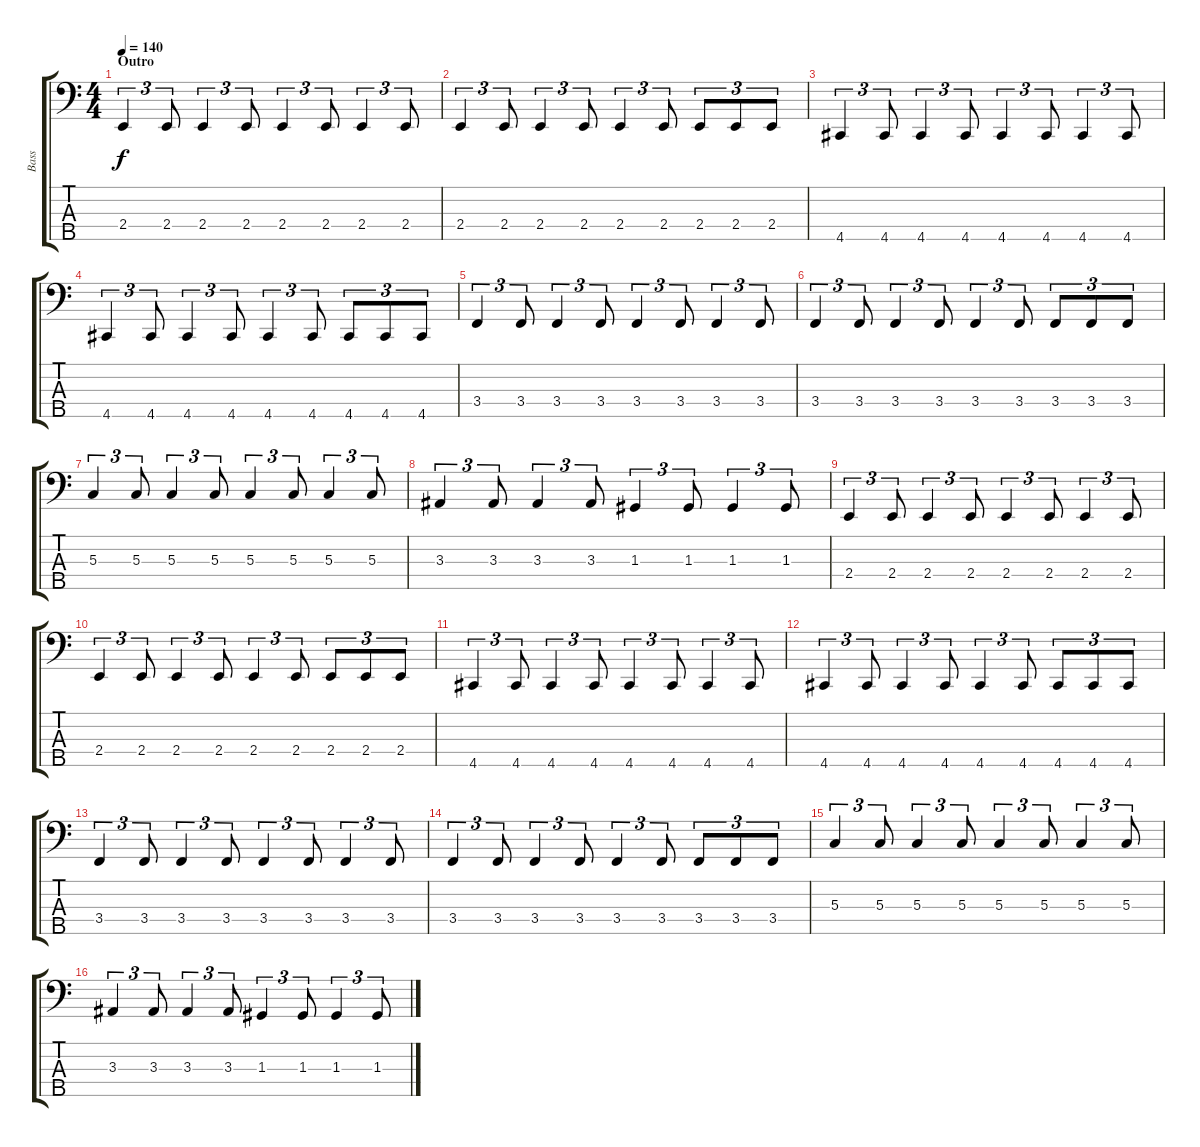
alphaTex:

\track ("Bass" "Bass") {instrument electricbassfinger}
\staff {score tabs}
\tuning (F2 C2 G1 D1 A0) {hide}
\ts (4 4)
\section ("" "Outro")
\tempo 140
\clef f4
\ks c
2.4.4{tu (3 2) dy f} 2.4.8{tu (3 2)} 2.4.4{tu (3 2)} 2.4.8{tu (3 2)} 2.4.4{tu (3 2)} 2.4.8{tu (3 2)} 2.4.4{tu (3 2)} 2.4.8{tu (3 2)} |
2.4.4{tu (3 2)} 2.4.8{tu (3 2)} 2.4.4{tu (3 2)} 2.4.8{tu (3 2)} 2.4.4{tu (3 2)} 2.4.8{tu (3 2)} 2.4.8{tu (3 2)} 2.4.8{tu (3 2)} 2.4.8{tu (3 2)} |
4.5.4{tu (3 2)} 4.5.8{tu (3 2)} 4.5.4{tu (3 2)} 4.5.8{tu (3 2)} 4.5.4{tu (3 2)} 4.5.8{tu (3 2)} 4.5.4{tu (3 2)} 4.5.8{tu (3 2)} |
4.5.4{tu (3 2)} 4.5.8{tu (3 2)} 4.5.4{tu (3 2)} 4.5.8{tu (3 2)} 4.5.4{tu (3 2)} 4.5.8{tu (3 2)} 4.5.8{tu (3 2)} 4.5.8{tu (3 2)} 4.5.8{tu (3 2)} |
3.4.4{tu (3 2)} 3.4.8{tu (3 2)} 3.4.4{tu (3 2)} 3.4.8{tu (3 2)} 3.4.4{tu (3 2)} 3.4.8{tu (3 2)} 3.4.4{tu (3 2)} 3.4.8{tu (3 2)} |
3.4.4{tu (3 2)} 3.4.8{tu (3 2)} 3.4.4{tu (3 2)} 3.4.8{tu (3 2)} 3.4.4{tu (3 2)} 3.4.8{tu (3 2)} 3.4.8{tu (3 2)} 3.4.8{tu (3 2)} 3.4.8{tu (3 2)} |
5.3.4{tu (3 2)} 5.3.8{tu (3 2)} 5.3.4{tu (3 2)} 5.3.8{tu (3 2)} 5.3.4{tu (3 2)} 5.3.8{tu (3 2)} 5.3.4{tu (3 2)} 5.3.8{tu (3 2)} |
3.3.4{tu (3 2)} 3.3.8{tu (3 2)} 3.3.4{tu (3 2)} 3.3.8{tu (3 2)} 1.3.4{tu (3 2)} 1.3.8{tu (3 2)} 1.3.4{tu (3 2)} 1.3.8{tu (3 2)} |
2.4.4{tu (3 2)} 2.4.8{tu (3 2)} 2.4.4{tu (3 2)} 2.4.8{tu (3 2)} 2.4.4{tu (3 2)} 2.4.8{tu (3 2)} 2.4.4{tu (3 2)} 2.4.8{tu (3 2)} |
2.4.4{tu (3 2)} 2.4.8{tu (3 2)} 2.4.4{tu (3 2)} 2.4.8{tu (3 2)} 2.4.4{tu (3 2)} 2.4.8{tu (3 2)} 2.4.8{tu (3 2)} 2.4.8{tu (3 2)} 2.4.8{tu (3 2)} |
4.5.4{tu (3 2)} 4.5.8{tu (3 2)} 4.5.4{tu (3 2)} 4.5.8{tu (3 2)} 4.5.4{tu (3 2)} 4.5.8{tu (3 2)} 4.5.4{tu (3 2)} 4.5.8{tu (3 2)} |
4.5.4{tu (3 2)} 4.5.8{tu (3 2)} 4.5.4{tu (3 2)} 4.5.8{tu (3 2)} 4.5.4{tu (3 2)} 4.5.8{tu (3 2)} 4.5.8{tu (3 2)} 4.5.8{tu (3 2)} 4.5.8{tu (3 2)} |
3.4.4{tu (3 2)} 3.4.8{tu (3 2)} 3.4.4{tu (3 2)} 3.4.8{tu (3 2)} 3.4.4{tu (3 2)} 3.4.8{tu (3 2)} 3.4.4{tu (3 2)} 3.4.8{tu (3 2)} |
3.4.4{tu (3 2)} 3.4.8{tu (3 2)} 3.4.4{tu (3 2)} 3.4.8{tu (3 2)} 3.4.4{tu (3 2)} 3.4.8{tu (3 2)} 3.4.8{tu (3 2)} 3.4.8{tu (3 2)} 3.4.8{tu (3 2)} |
5.3.4{tu (3 2)} 5.3.8{tu (3 2)} 5.3.4{tu (3 2)} 5.3.8{tu (3 2)} 5.3.4{tu (3 2)} 5.3.8{tu (3 2)} 5.3.4{tu (3 2)} 5.3.8{tu (3 2)} |
3.3.4{tu (3 2)} 3.3.8{tu (3 2)} 3.3.4{tu (3 2)} 3.3.8{tu (3 2)} 1.3.4{tu (3 2)} 1.3.8{tu (3 2)} 1.3.4{tu (3 2)} 1.3.8{tu (3 2)}
